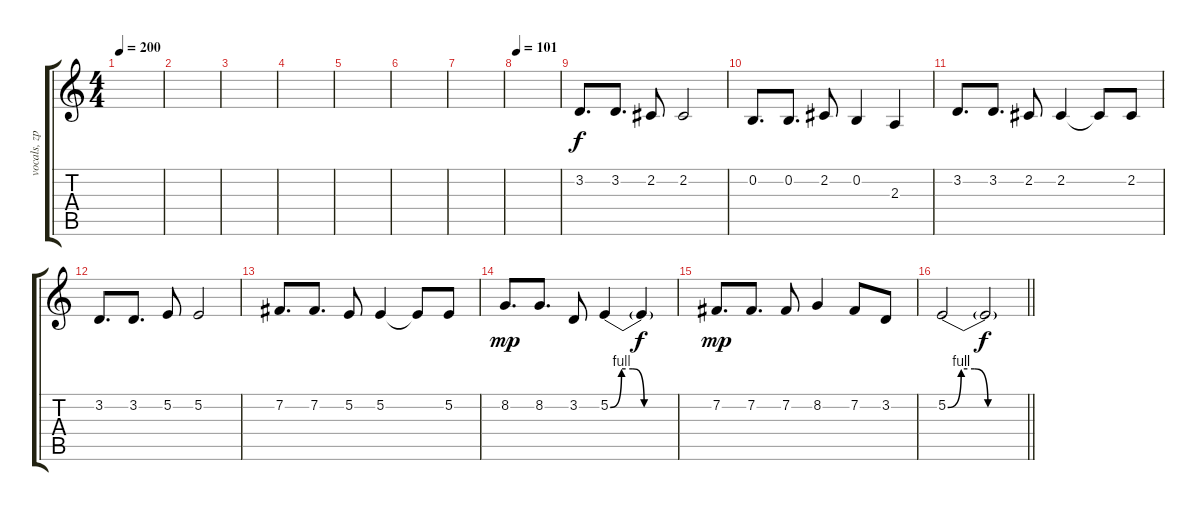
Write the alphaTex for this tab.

\track ("vocals, zp " "vocals, zp") {instrument lead6voice}
\staff {score tabs}
\tuning (E4 B3 G3 D3 A2 E2) {hide}
\ts (4 4)
\tempo 200
\clef g2
\ks c
|
|
|
|
|
|
|
\tempo 101
|
3.2.8{d} 3.2.8{d} 2.2.8 2.2.2 |
0.2.8{d} 0.2.8{d} 2.2.8 0.2.4 2.3.4 |
3.2.8{d} 3.2.8{d} 2.2.8 2.2.4 2.2{t}.8 2.2.8 |
3.2.8{d} 3.2.8{d} 5.2.8 5.2.2 |
7.2.8{d} 7.2.8{d} 5.2.8 5.2.4 5.2{t}.8 5.2.8 |
8.2.8{d dy mp} 8.2.8{d} 3.2.8 5.2{be (custom 0 0 10 4 20 4 30 0 60 0)}.4 5.2{t}.4{dy f} |
7.2.8{d dy mp} 7.2.8{d} 7.2.8 8.2.4 7.2.8 3.2.8 |
\barLineRight lightlight
5.2{be (custom 0 0 10 4 20 4 30 0 60 0)}.2 5.2{t}.2{dy f}
